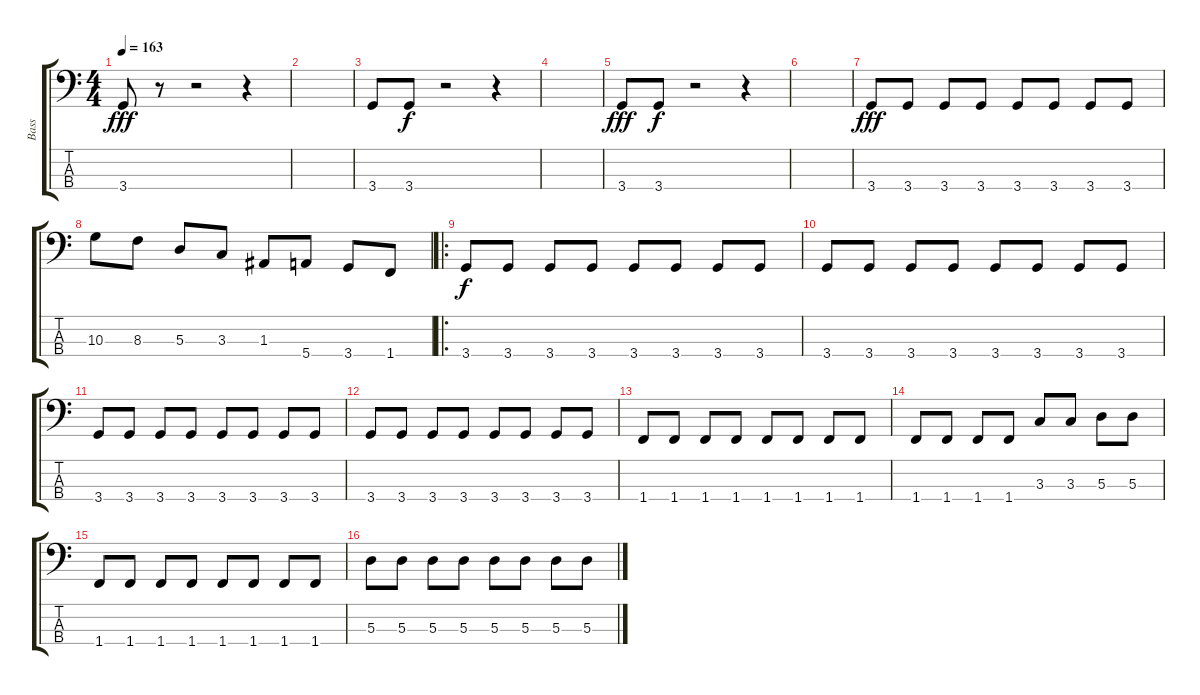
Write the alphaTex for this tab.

\track ("Bass" "Bass") {instrument electricbasspick}
\staff {score tabs}
\tuning (G2 D2 A1 E1) {hide}
\ts (4 4)
\tempo 163
\clef f4
\ks c
3.4.8{dy fff instrument electricbasspick} r.8 r.2 r.4 |
|
3.4.8 3.4.8{dy f} r.2 r.4 |
|
3.4.8{dy fff} 3.4.8{dy f} r.2 r.4 |
|
3.4.8{dy fff} 3.4.8 3.4.8 3.4.8 3.4.8 3.4.8 3.4.8 3.4.8 |
10.3.8 8.3.8 5.3.8 3.3.8 1.3.8 5.4.8 3.4.8 1.4.8 |
\ro
3.4.8{dy f} 3.4.8 3.4.8 3.4.8 3.4.8 3.4.8 3.4.8 3.4.8 |
3.4.8 3.4.8 3.4.8 3.4.8 3.4.8 3.4.8 3.4.8 3.4.8 |
3.4.8 3.4.8 3.4.8 3.4.8 3.4.8 3.4.8 3.4.8 3.4.8 |
3.4.8 3.4.8 3.4.8 3.4.8 3.4.8 3.4.8 3.4.8 3.4.8 |
1.4.8 1.4.8 1.4.8 1.4.8 1.4.8 1.4.8 1.4.8 1.4.8 |
1.4.8 1.4.8 1.4.8 1.4.8 3.3.8 3.3.8 5.3.8 5.3.8 |
1.4.8 1.4.8 1.4.8 1.4.8 1.4.8 1.4.8 1.4.8 1.4.8 |
5.3.8 5.3.8 5.3.8 5.3.8 5.3.8 5.3.8 5.3.8 5.3.8
